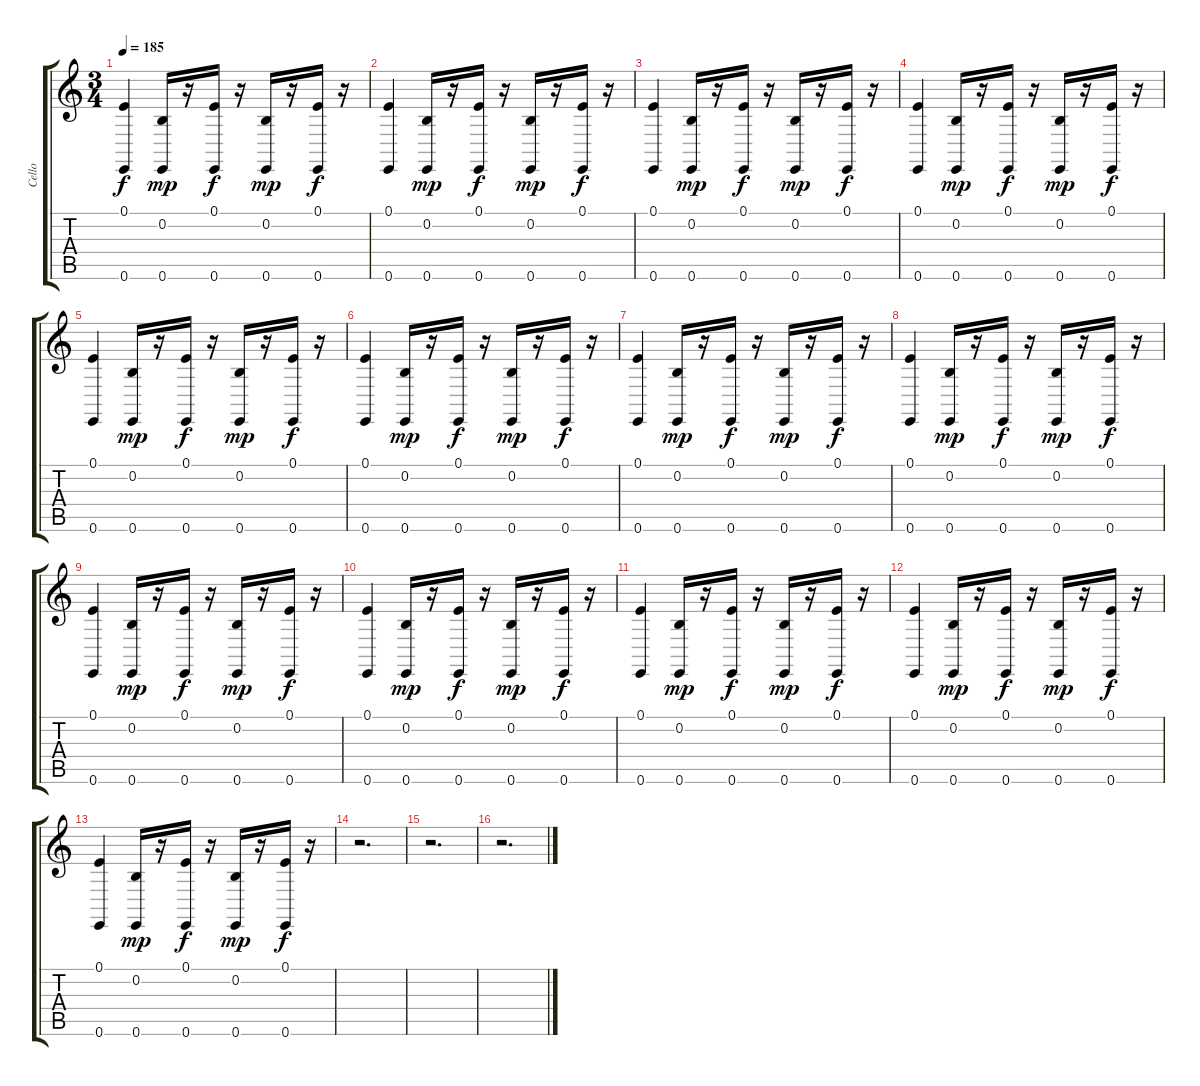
\track ("Cello" "Cello") {instrument cello}
\staff {score tabs}
\tuning (E4 B3 G3 D3 A2 E2) {hide}
\ts (3 4)
\tempo 185
\clef g2
\ks c
(0.1 0.6).4{dy f} (0.2 0.6).16{dy mp} r.16 (0.1 0.6).16{dy f} r.16 (0.2 0.6).16{dy mp} r.16 (0.1 0.6).16{dy f} r.16 |
(0.1 0.6).4 (0.2 0.6).16{dy mp} r.16 (0.1 0.6).16{dy f} r.16 (0.2 0.6).16{dy mp} r.16 (0.1 0.6).16{dy f} r.16 |
(0.1 0.6).4 (0.2 0.6).16{dy mp} r.16 (0.1 0.6).16{dy f} r.16 (0.2 0.6).16{dy mp} r.16 (0.1 0.6).16{dy f} r.16 |
(0.1 0.6).4 (0.2 0.6).16{dy mp} r.16 (0.1 0.6).16{dy f} r.16 (0.2 0.6).16{dy mp} r.16 (0.1 0.6).16{dy f} r.16 |
(0.1 0.6).4 (0.2 0.6).16{dy mp} r.16 (0.1 0.6).16{dy f} r.16 (0.2 0.6).16{dy mp} r.16 (0.1 0.6).16{dy f} r.16 |
(0.1 0.6).4 (0.2 0.6).16{dy mp} r.16 (0.1 0.6).16{dy f} r.16 (0.2 0.6).16{dy mp} r.16 (0.1 0.6).16{dy f} r.16 |
(0.1 0.6).4 (0.2 0.6).16{dy mp} r.16 (0.1 0.6).16{dy f} r.16 (0.2 0.6).16{dy mp} r.16 (0.1 0.6).16{dy f} r.16 |
(0.1 0.6).4 (0.2 0.6).16{dy mp} r.16 (0.1 0.6).16{dy f} r.16 (0.2 0.6).16{dy mp} r.16 (0.1 0.6).16{dy f} r.16 |
(0.1 0.6).4 (0.2 0.6).16{dy mp} r.16 (0.1 0.6).16{dy f} r.16 (0.2 0.6).16{dy mp} r.16 (0.1 0.6).16{dy f} r.16 |
(0.1 0.6).4 (0.2 0.6).16{dy mp} r.16 (0.1 0.6).16{dy f} r.16 (0.2 0.6).16{dy mp} r.16 (0.1 0.6).16{dy f} r.16 |
(0.1 0.6).4 (0.2 0.6).16{dy mp} r.16 (0.1 0.6).16{dy f} r.16 (0.2 0.6).16{dy mp} r.16 (0.1 0.6).16{dy f} r.16 |
(0.1 0.6).4 (0.2 0.6).16{dy mp} r.16 (0.1 0.6).16{dy f} r.16 (0.2 0.6).16{dy mp} r.16 (0.1 0.6).16{dy f} r.16 |
(0.1 0.6).4 (0.2 0.6).16{dy mp} r.16 (0.1 0.6).16{dy f} r.16 (0.2 0.6).16{dy mp} r.16 (0.1 0.6).16{dy f} r.16 |
r.2{d} |
r.2{d} |
r.2{d}
